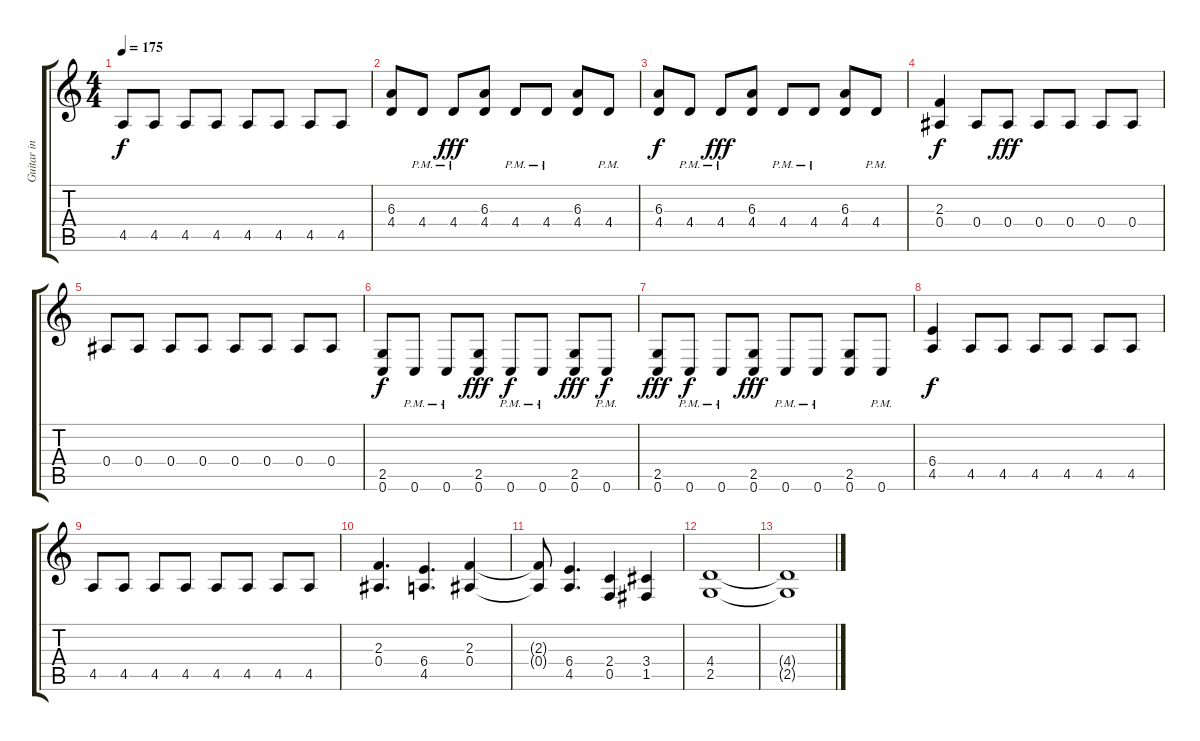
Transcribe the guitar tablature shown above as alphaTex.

\track ("Guitar in do" "Guitar in ") {instrument distortionguitar}
\staff {score tabs}
\tuning (C4 G3 Eb3 Bb2 F2 C2) {hide}
\ts (4 4)
\tempo 175
\clef g2
\ks c
4.5.8{dy f} 4.5.8 4.5.8 4.5.8 4.5.8 4.5.8 4.5.8 4.5.8 |
(6.3 4.4).8 4.4{pm}.8 4.4{pm}.8{dy fff} (6.3 4.4).8 4.4{pm}.8 4.4{pm}.8 (6.3 4.4).8 4.4{pm}.8 |
(6.3 4.4).8{dy f} 4.4{pm}.8 4.4{pm}.8{dy fff} (6.3 4.4).8 4.4{pm}.8 4.4{pm}.8 (6.3 4.4).8 4.4{pm}.8 |
(2.3 0.4).4{dy f} 0.4.8 0.4.8{dy fff} 0.4.8 0.4.8 0.4.8 0.4.8 |
0.4.8 0.4.8 0.4.8 0.4.8 0.4.8 0.4.8 0.4.8 0.4.8 |
(2.5 0.6).8{dy f} 0.6{pm}.8 0.6{pm}.8 (2.5 0.6).8{dy fff} 0.6{pm}.8{dy f} 0.6{pm}.8 (2.5 0.6).8{dy fff} 0.6{pm}.8{dy f} |
(2.5 0.6).8{dy fff} 0.6{pm}.8{dy f} 0.6{pm}.8 (2.5 0.6).8{dy fff} 0.6{pm}.8 0.6{pm}.8 (2.5 0.6).8 0.6{pm}.8 |
(6.4 4.5).4{dy f} 4.5.8 4.5.8 4.5.8 4.5.8 4.5.8 4.5.8 |
4.5.8 4.5.8 4.5.8 4.5.8 4.5.8 4.5.8 4.5.8 4.5.8 |
(2.3 0.4).4{d} (6.4 4.5).4{d} (2.3 0.4).4 |
(2.3{t} 0.4{t}).8 (6.4 4.5).4{d} (2.4 0.5).4 (3.4 1.5).4 |
(4.4 2.5).1 |
(4.4{t} 2.5{t}).1
